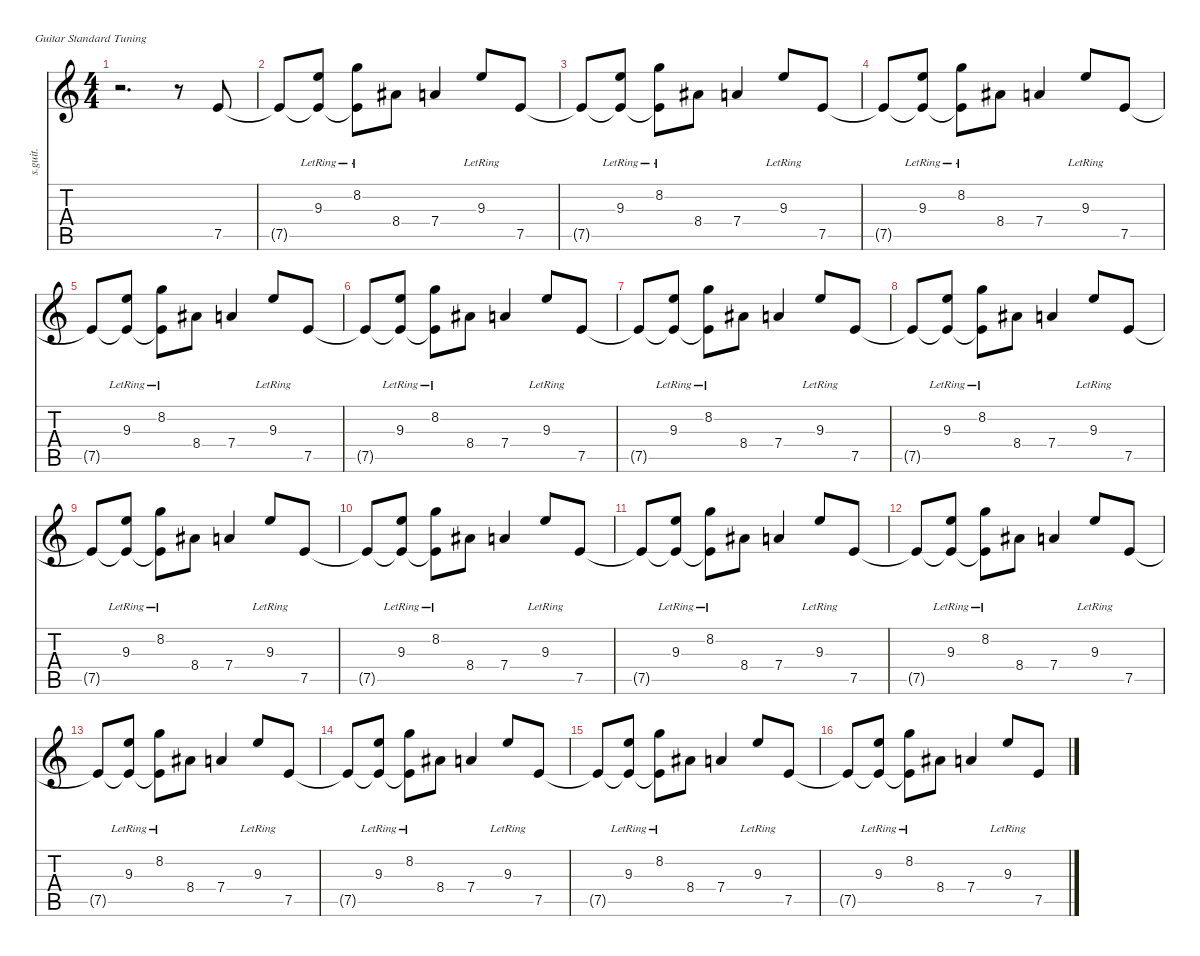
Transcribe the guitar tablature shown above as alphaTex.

\defaultSystemsLayout 4
\hideDynamics
\bracketExtendMode nobrackets
\track ("Acoustic Guitar" "s.guit.") {instrument acousticguitarnylon}
\staff {score tabs}
\tuning (E4 B3 G3 D3 A2 E2)
\ts (4 4)
\tempo (124 hide)
\clef g2
\ks c
r.2{d dy pp} r.8 7.5.8{lyrics (0 "") lyrics (1 "") lyrics (2 "") lyrics (3 "") lyrics (4 "") dy f} |
7.5{t}.8{lyrics (0 "") lyrics (1 "") lyrics (2 "") lyrics (3 "") lyrics (4 "")} (9.3{lr} 7.5{lr t}).8{lyrics (0 "") lyrics (1 "") lyrics (2 "") lyrics (3 "") lyrics (4 "")} (8.2{lr} 7.5{lr t}).8{lyrics (0 "") lyrics (1 "") lyrics (2 "") lyrics (3 "") lyrics (4 "")} 8.4{acc #}.8{lyrics (0 "") lyrics (1 "") lyrics (2 "") lyrics (3 "") lyrics (4 "")} 7.4.4{lyrics (0 "") lyrics (1 "") lyrics (2 "") lyrics (3 "") lyrics (4 "")} 9.3{lr}.8{lyrics (0 "") lyrics (1 "") lyrics (2 "") lyrics (3 "") lyrics (4 "")} 7.5.8{lyrics (0 "") lyrics (1 "") lyrics (2 "") lyrics (3 "") lyrics (4 "")} |
7.5{t}.8{lyrics (0 "") lyrics (1 "") lyrics (2 "") lyrics (3 "") lyrics (4 "")} (9.3{lr} 7.5{lr t}).8{lyrics (0 "") lyrics (1 "") lyrics (2 "") lyrics (3 "") lyrics (4 "")} (8.2{lr} 7.5{lr t}).8{lyrics (0 "") lyrics (1 "") lyrics (2 "") lyrics (3 "") lyrics (4 "")} 8.4{acc #}.8{lyrics (0 "") lyrics (1 "") lyrics (2 "") lyrics (3 "") lyrics (4 "")} 7.4.4{lyrics (0 "") lyrics (1 "") lyrics (2 "") lyrics (3 "") lyrics (4 "")} 9.3{lr}.8{lyrics (0 "") lyrics (1 "") lyrics (2 "") lyrics (3 "") lyrics (4 "")} 7.5.8{lyrics (0 "") lyrics (1 "") lyrics (2 "") lyrics (3 "") lyrics (4 "")} |
7.5{t}.8{lyrics (0 "") lyrics (1 "") lyrics (2 "") lyrics (3 "") lyrics (4 "")} (9.3{lr} 7.5{lr t}).8{lyrics (0 "") lyrics (1 "") lyrics (2 "") lyrics (3 "") lyrics (4 "")} (8.2{lr} 7.5{lr t}).8{lyrics (0 "") lyrics (1 "") lyrics (2 "") lyrics (3 "") lyrics (4 "")} 8.4{acc #}.8{lyrics (0 "") lyrics (1 "") lyrics (2 "") lyrics (3 "") lyrics (4 "")} 7.4.4{lyrics (0 "") lyrics (1 "") lyrics (2 "") lyrics (3 "") lyrics (4 "")} 9.3{lr}.8{lyrics (0 "") lyrics (1 "") lyrics (2 "") lyrics (3 "") lyrics (4 "")} 7.5.8{lyrics (0 "") lyrics (1 "") lyrics (2 "") lyrics (3 "") lyrics (4 "")} |
7.5{t}.8{lyrics (0 "") lyrics (1 "") lyrics (2 "") lyrics (3 "") lyrics (4 "")} (9.3{lr} 7.5{lr t}).8{lyrics (0 "") lyrics (1 "") lyrics (2 "") lyrics (3 "") lyrics (4 "")} (8.2{lr} 7.5{lr t}).8{lyrics (0 "") lyrics (1 "") lyrics (2 "") lyrics (3 "") lyrics (4 "")} 8.4{acc #}.8{lyrics (0 "") lyrics (1 "") lyrics (2 "") lyrics (3 "") lyrics (4 "")} 7.4.4{lyrics (0 "") lyrics (1 "") lyrics (2 "") lyrics (3 "") lyrics (4 "")} 9.3{lr}.8{lyrics (0 "") lyrics (1 "") lyrics (2 "") lyrics (3 "") lyrics (4 "")} 7.5.8{lyrics (0 "") lyrics (1 "") lyrics (2 "") lyrics (3 "") lyrics (4 "")} |
7.5{t}.8{lyrics (0 "") lyrics (1 "") lyrics (2 "") lyrics (3 "") lyrics (4 "")} (9.3{lr} 7.5{lr t}).8{lyrics (0 "") lyrics (1 "") lyrics (2 "") lyrics (3 "") lyrics (4 "")} (8.2{lr} 7.5{lr t}).8{lyrics (0 "") lyrics (1 "") lyrics (2 "") lyrics (3 "") lyrics (4 "")} 8.4{acc #}.8{lyrics (0 "") lyrics (1 "") lyrics (2 "") lyrics (3 "") lyrics (4 "")} 7.4.4{lyrics (0 "") lyrics (1 "") lyrics (2 "") lyrics (3 "") lyrics (4 "")} 9.3{lr}.8{lyrics (0 "") lyrics (1 "") lyrics (2 "") lyrics (3 "") lyrics (4 "")} 7.5.8{lyrics (0 "") lyrics (1 "") lyrics (2 "") lyrics (3 "") lyrics (4 "")} |
7.5{t}.8{lyrics (0 "") lyrics (1 "") lyrics (2 "") lyrics (3 "") lyrics (4 "")} (9.3{lr} 7.5{lr t}).8{lyrics (0 "") lyrics (1 "") lyrics (2 "") lyrics (3 "") lyrics (4 "")} (8.2{lr} 7.5{lr t}).8{lyrics (0 "") lyrics (1 "") lyrics (2 "") lyrics (3 "") lyrics (4 "")} 8.4{acc #}.8{lyrics (0 "") lyrics (1 "") lyrics (2 "") lyrics (3 "") lyrics (4 "")} 7.4.4{lyrics (0 "") lyrics (1 "") lyrics (2 "") lyrics (3 "") lyrics (4 "")} 9.3{lr}.8{lyrics (0 "") lyrics (1 "") lyrics (2 "") lyrics (3 "") lyrics (4 "")} 7.5.8{lyrics (0 "") lyrics (1 "") lyrics (2 "") lyrics (3 "") lyrics (4 "")} |
7.5{t}.8{lyrics (0 "") lyrics (1 "") lyrics (2 "") lyrics (3 "") lyrics (4 "")} (9.3{lr} 7.5{lr t}).8{lyrics (0 "") lyrics (1 "") lyrics (2 "") lyrics (3 "") lyrics (4 "")} (8.2{lr} 7.5{lr t}).8{lyrics (0 "") lyrics (1 "") lyrics (2 "") lyrics (3 "") lyrics (4 "")} 8.4{acc #}.8{lyrics (0 "") lyrics (1 "") lyrics (2 "") lyrics (3 "") lyrics (4 "")} 7.4.4{lyrics (0 "") lyrics (1 "") lyrics (2 "") lyrics (3 "") lyrics (4 "")} 9.3{lr}.8{lyrics (0 "") lyrics (1 "") lyrics (2 "") lyrics (3 "") lyrics (4 "")} 7.5.8{lyrics (0 "") lyrics (1 "") lyrics (2 "") lyrics (3 "") lyrics (4 "")} |
7.5{t}.8{lyrics (0 "") lyrics (1 "") lyrics (2 "") lyrics (3 "") lyrics (4 "")} (9.3{lr} 7.5{lr t}).8{lyrics (0 "") lyrics (1 "") lyrics (2 "") lyrics (3 "") lyrics (4 "")} (8.2{lr} 7.5{lr t}).8{lyrics (0 "") lyrics (1 "") lyrics (2 "") lyrics (3 "") lyrics (4 "")} 8.4{acc #}.8{lyrics (0 "") lyrics (1 "") lyrics (2 "") lyrics (3 "") lyrics (4 "")} 7.4.4{lyrics (0 "") lyrics (1 "") lyrics (2 "") lyrics (3 "") lyrics (4 "")} 9.3{lr}.8{lyrics (0 "") lyrics (1 "") lyrics (2 "") lyrics (3 "") lyrics (4 "")} 7.5.8{lyrics (0 "") lyrics (1 "") lyrics (2 "") lyrics (3 "") lyrics (4 "")} |
7.5{t}.8{lyrics (0 "") lyrics (1 "") lyrics (2 "") lyrics (3 "") lyrics (4 "")} (9.3{lr} 7.5{lr t}).8{lyrics (0 "") lyrics (1 "") lyrics (2 "") lyrics (3 "") lyrics (4 "")} (8.2{lr} 7.5{lr t}).8{lyrics (0 "") lyrics (1 "") lyrics (2 "") lyrics (3 "") lyrics (4 "")} 8.4{acc #}.8{lyrics (0 "") lyrics (1 "") lyrics (2 "") lyrics (3 "") lyrics (4 "")} 7.4.4{lyrics (0 "") lyrics (1 "") lyrics (2 "") lyrics (3 "") lyrics (4 "")} 9.3{lr}.8{lyrics (0 "") lyrics (1 "") lyrics (2 "") lyrics (3 "") lyrics (4 "")} 7.5.8{lyrics (0 "") lyrics (1 "") lyrics (2 "") lyrics (3 "") lyrics (4 "")} |
7.5{t}.8{lyrics (0 "") lyrics (1 "") lyrics (2 "") lyrics (3 "") lyrics (4 "")} (9.3{lr} 7.5{lr t}).8{lyrics (0 "") lyrics (1 "") lyrics (2 "") lyrics (3 "") lyrics (4 "")} (8.2{lr} 7.5{lr t}).8{lyrics (0 "") lyrics (1 "") lyrics (2 "") lyrics (3 "") lyrics (4 "")} 8.4{acc #}.8{lyrics (0 "") lyrics (1 "") lyrics (2 "") lyrics (3 "") lyrics (4 "")} 7.4.4{lyrics (0 "") lyrics (1 "") lyrics (2 "") lyrics (3 "") lyrics (4 "")} 9.3{lr}.8{lyrics (0 "") lyrics (1 "") lyrics (2 "") lyrics (3 "") lyrics (4 "")} 7.5.8{lyrics (0 "") lyrics (1 "") lyrics (2 "") lyrics (3 "") lyrics (4 "")} |
7.5{t}.8{lyrics (0 "") lyrics (1 "") lyrics (2 "") lyrics (3 "") lyrics (4 "")} (9.3{lr} 7.5{lr t}).8{lyrics (0 "") lyrics (1 "") lyrics (2 "") lyrics (3 "") lyrics (4 "")} (8.2{lr} 7.5{lr t}).8{lyrics (0 "") lyrics (1 "") lyrics (2 "") lyrics (3 "") lyrics (4 "")} 8.4{acc #}.8{lyrics (0 "") lyrics (1 "") lyrics (2 "") lyrics (3 "") lyrics (4 "")} 7.4.4{lyrics (0 "") lyrics (1 "") lyrics (2 "") lyrics (3 "") lyrics (4 "")} 9.3{lr}.8{lyrics (0 "") lyrics (1 "") lyrics (2 "") lyrics (3 "") lyrics (4 "")} 7.5.8{lyrics (0 "") lyrics (1 "") lyrics (2 "") lyrics (3 "") lyrics (4 "")} |
7.5{t}.8{lyrics (0 "") lyrics (1 "") lyrics (2 "") lyrics (3 "") lyrics (4 "")} (9.3{lr} 7.5{lr t}).8{lyrics (0 "") lyrics (1 "") lyrics (2 "") lyrics (3 "") lyrics (4 "")} (8.2{lr} 7.5{lr t}).8{lyrics (0 "") lyrics (1 "") lyrics (2 "") lyrics (3 "") lyrics (4 "")} 8.4{acc #}.8{lyrics (0 "") lyrics (1 "") lyrics (2 "") lyrics (3 "") lyrics (4 "")} 7.4.4{lyrics (0 "") lyrics (1 "") lyrics (2 "") lyrics (3 "") lyrics (4 "")} 9.3{lr}.8{lyrics (0 "") lyrics (1 "") lyrics (2 "") lyrics (3 "") lyrics (4 "")} 7.5.8{lyrics (0 "") lyrics (1 "") lyrics (2 "") lyrics (3 "") lyrics (4 "")} |
7.5{t}.8{lyrics (0 "") lyrics (1 "") lyrics (2 "") lyrics (3 "") lyrics (4 "")} (9.3{lr} 7.5{lr t}).8{lyrics (0 "") lyrics (1 "") lyrics (2 "") lyrics (3 "") lyrics (4 "")} (8.2{lr} 7.5{lr t}).8{lyrics (0 "") lyrics (1 "") lyrics (2 "") lyrics (3 "") lyrics (4 "")} 8.4{acc #}.8{lyrics (0 "") lyrics (1 "") lyrics (2 "") lyrics (3 "") lyrics (4 "")} 7.4.4{lyrics (0 "") lyrics (1 "") lyrics (2 "") lyrics (3 "") lyrics (4 "")} 9.3{lr}.8{lyrics (0 "") lyrics (1 "") lyrics (2 "") lyrics (3 "") lyrics (4 "")} 7.5.8{lyrics (0 "") lyrics (1 "") lyrics (2 "") lyrics (3 "") lyrics (4 "")} |
7.5{t}.8{lyrics (0 "") lyrics (1 "") lyrics (2 "") lyrics (3 "") lyrics (4 "")} (9.3{lr} 7.5{lr t}).8{lyrics (0 "") lyrics (1 "") lyrics (2 "") lyrics (3 "") lyrics (4 "")} (8.2{lr} 7.5{lr t}).8{lyrics (0 "") lyrics (1 "") lyrics (2 "") lyrics (3 "") lyrics (4 "")} 8.4{acc #}.8{lyrics (0 "") lyrics (1 "") lyrics (2 "") lyrics (3 "") lyrics (4 "")} 7.4.4{lyrics (0 "") lyrics (1 "") lyrics (2 "") lyrics (3 "") lyrics (4 "")} 9.3{lr}.8{lyrics (0 "") lyrics (1 "") lyrics (2 "") lyrics (3 "") lyrics (4 "")} 7.5.8{lyrics (0 "") lyrics (1 "") lyrics (2 "") lyrics (3 "") lyrics (4 "")} |
7.5{t}.8{lyrics (0 "") lyrics (1 "") lyrics (2 "") lyrics (3 "") lyrics (4 "")} (9.3{lr} 7.5{lr t}).8{lyrics (0 "") lyrics (1 "") lyrics (2 "") lyrics (3 "") lyrics (4 "")} (8.2{lr} 7.5{lr t}).8{lyrics (0 "") lyrics (1 "") lyrics (2 "") lyrics (3 "") lyrics (4 "")} 8.4{acc #}.8{lyrics (0 "") lyrics (1 "") lyrics (2 "") lyrics (3 "") lyrics (4 "")} 7.4.4{lyrics (0 "") lyrics (1 "") lyrics (2 "") lyrics (3 "") lyrics (4 "")} 9.3{lr}.8{lyrics (0 "") lyrics (1 "") lyrics (2 "") lyrics (3 "") lyrics (4 "")} 7.5.8{lyrics (0 "") lyrics (1 "") lyrics (2 "") lyrics (3 "") lyrics (4 "")}
